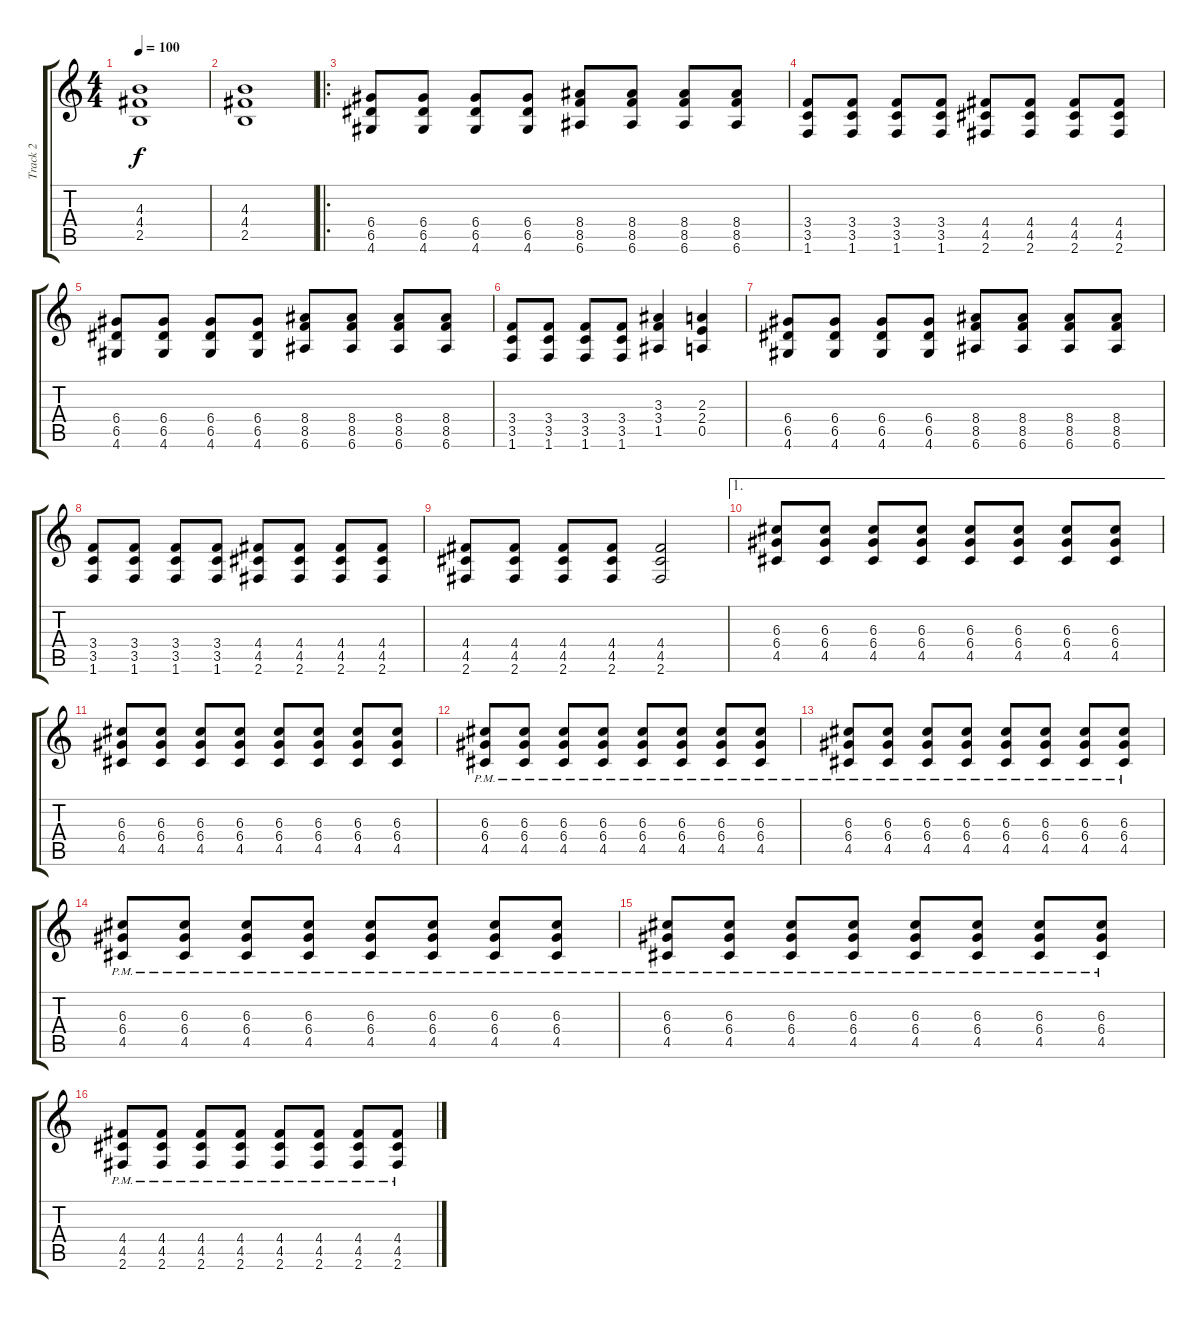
\track ("Track 2" "Track 2") {instrument overdrivenguitar}
\staff {score tabs}
\tuning (E4 B3 G3 D3 A2 E2) {hide}
\ts (4 4)
\tempo 100
\clef g2
\ks c
(4.3 4.4 2.5).1{dy f} |
(4.3 4.4 2.5).1 |
\ro
(6.4 6.5 4.6).8 (6.4 6.5 4.6).8 (6.4 6.5 4.6).8 (6.4 6.5 4.6).8 (8.4 8.5 6.6).8 (8.4 8.5 6.6).8 (8.4 8.5 6.6).8 (8.4 8.5 6.6).8 |
(3.4 3.5 1.6).8 (3.4 3.5 1.6).8 (3.4 3.5 1.6).8 (3.4 3.5 1.6).8 (4.4 4.5 2.6).8 (4.4 4.5 2.6).8 (4.4 4.5 2.6).8 (4.4 4.5 2.6).8 |
(6.4 6.5 4.6).8 (6.4 6.5 4.6).8 (6.4 6.5 4.6).8 (6.4 6.5 4.6).8 (8.4 8.5 6.6).8 (8.4 8.5 6.6).8 (8.4 8.5 6.6).8 (8.4 8.5 6.6).8 |
(3.4 3.5 1.6).8 (3.4 3.5 1.6).8 (3.4 3.5 1.6).8 (3.4 3.5 1.6).8 (3.3 3.4 1.5).4 (2.3 2.4 0.5).4 |
(6.4 6.5 4.6).8 (6.4 6.5 4.6).8 (6.4 6.5 4.6).8 (6.4 6.5 4.6).8 (8.4 8.5 6.6).8 (8.4 8.5 6.6).8 (8.4 8.5 6.6).8 (8.4 8.5 6.6).8 |
(3.4 3.5 1.6).8 (3.4 3.5 1.6).8 (3.4 3.5 1.6).8 (3.4 3.5 1.6).8 (4.4 4.5 2.6).8 (4.4 4.5 2.6).8 (4.4 4.5 2.6).8 (4.4 4.5 2.6).8 |
(4.4 4.5 2.6).8 (4.4 4.5 2.6).8 (4.4 4.5 2.6).8 (4.4 4.5 2.6).8 (4.4 4.5 2.6).2 |
\ae 1
(6.3 6.4 4.5).8 (6.3 6.4 4.5).8 (6.3 6.4 4.5).8 (6.3 6.4 4.5).8 (6.3 6.4 4.5).8 (6.3 6.4 4.5).8 (6.3 6.4 4.5).8 (6.3 6.4 4.5).8 |
(6.3 6.4 4.5).8 (6.3 6.4 4.5).8 (6.3 6.4 4.5).8 (6.3 6.4 4.5).8 (6.3 6.4 4.5).8 (6.3 6.4 4.5).8 (6.3 6.4 4.5).8 (6.3 6.4 4.5).8 |
(6.3{pm} 6.4{pm} 4.5{pm}).8 (6.3{pm} 6.4{pm} 4.5{pm}).8 (6.3{pm} 6.4{pm} 4.5{pm}).8 (6.3{pm} 6.4{pm} 4.5{pm}).8 (6.3{pm} 6.4{pm} 4.5{pm}).8 (6.3{pm} 6.4{pm} 4.5{pm}).8 (6.3{pm} 6.4{pm} 4.5{pm}).8 (6.3{pm} 6.4{pm} 4.5{pm}).8 |
(6.3{pm} 6.4{pm} 4.5{pm}).8 (6.3{pm} 6.4{pm} 4.5{pm}).8 (6.3{pm} 6.4{pm} 4.5{pm}).8 (6.3{pm} 6.4{pm} 4.5{pm}).8 (6.3{pm} 6.4{pm} 4.5{pm}).8 (6.3{pm} 6.4{pm} 4.5{pm}).8 (6.3{pm} 6.4{pm} 4.5{pm}).8 (6.3{pm} 6.4{pm} 4.5{pm}).8 |
(6.3{pm} 6.4{pm} 4.5{pm}).8 (6.3{pm} 6.4{pm} 4.5{pm}).8 (6.3{pm} 6.4{pm} 4.5{pm}).8 (6.3{pm} 6.4{pm} 4.5{pm}).8 (6.3{pm} 6.4{pm} 4.5{pm}).8 (6.3{pm} 6.4{pm} 4.5{pm}).8 (6.3{pm} 6.4{pm} 4.5{pm}).8 (6.3{pm} 6.4{pm} 4.5{pm}).8 |
(6.3{pm} 6.4{pm} 4.5{pm}).8 (6.3{pm} 6.4{pm} 4.5{pm}).8 (6.3{pm} 6.4{pm} 4.5{pm}).8 (6.3{pm} 6.4{pm} 4.5{pm}).8 (6.3{pm} 6.4{pm} 4.5{pm}).8 (6.3{pm} 6.4{pm} 4.5{pm}).8 (6.3{pm} 6.4{pm} 4.5{pm}).8 (6.3{pm} 6.4{pm} 4.5{pm}).8 |
(4.4{pm} 4.5{pm} 2.6{pm}).8 (4.4{pm} 4.5{pm} 2.6{pm}).8 (4.4{pm} 4.5{pm} 2.6{pm}).8 (4.4{pm} 4.5{pm} 2.6{pm}).8 (4.4{pm} 4.5{pm} 2.6{pm}).8 (4.4{pm} 4.5{pm} 2.6{pm}).8 (4.4{pm} 4.5{pm} 2.6{pm}).8 (4.4{pm} 4.5{pm} 2.6{pm}).8
